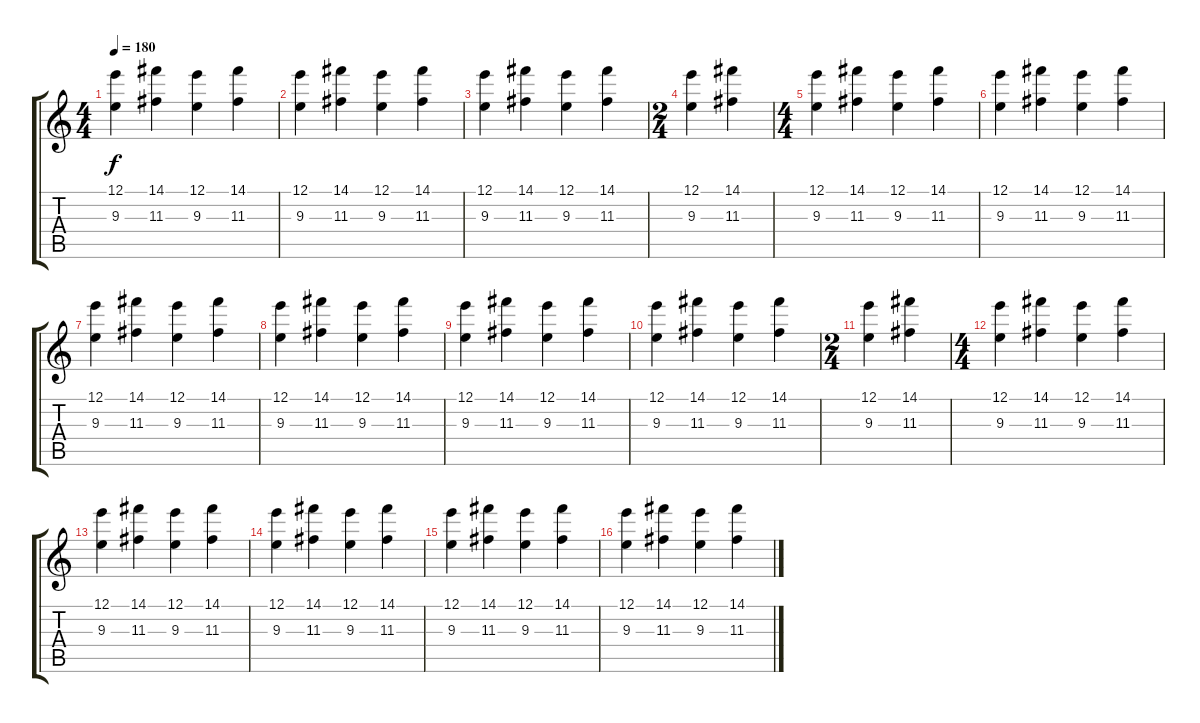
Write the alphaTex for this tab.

\track "" {instrument overdrivenguitar}
\staff {score tabs}
\tuning (E4 B3 G3 D3 A2 E2) {hide}
\ts (4 4)
\tempo 180
\clef g2
\ks c
(12.1 9.3).4{dy f} (14.1 11.3).4 (12.1 9.3).4 (14.1 11.3).4 |
(12.1 9.3).4 (14.1 11.3).4 (12.1 9.3).4 (14.1 11.3).4 |
(12.1 9.3).4 (14.1 11.3).4 (12.1 9.3).4 (14.1 11.3).4 |
\ts (2 4)
(12.1 9.3).4 (14.1 11.3).4 |
\ts (4 4)
(12.1 9.3).4 (14.1 11.3).4 (12.1 9.3).4 (14.1 11.3).4 |
(12.1 9.3).4 (14.1 11.3).4 (12.1 9.3).4 (14.1 11.3).4 |
(12.1 9.3).4 (14.1 11.3).4 (12.1 9.3).4 (14.1 11.3).4 |
(12.1 9.3).4 (14.1 11.3).4 (12.1 9.3).4 (14.1 11.3).4 |
(12.1 9.3).4 (14.1 11.3).4 (12.1 9.3).4 (14.1 11.3).4 |
(12.1 9.3).4 (14.1 11.3).4 (12.1 9.3).4 (14.1 11.3).4 |
\ts (2 4)
(12.1 9.3).4 (14.1 11.3).4 |
\ts (4 4)
(12.1 9.3).4 (14.1 11.3).4 (12.1 9.3).4 (14.1 11.3).4 |
(12.1 9.3).4 (14.1 11.3).4 (12.1 9.3).4 (14.1 11.3).4 |
(12.1 9.3).4 (14.1 11.3).4 (12.1 9.3).4 (14.1 11.3).4 |
(12.1 9.3).4 (14.1 11.3).4 (12.1 9.3).4 (14.1 11.3).4 |
(12.1 9.3).4 (14.1 11.3).4 (12.1 9.3).4 (14.1 11.3).4
